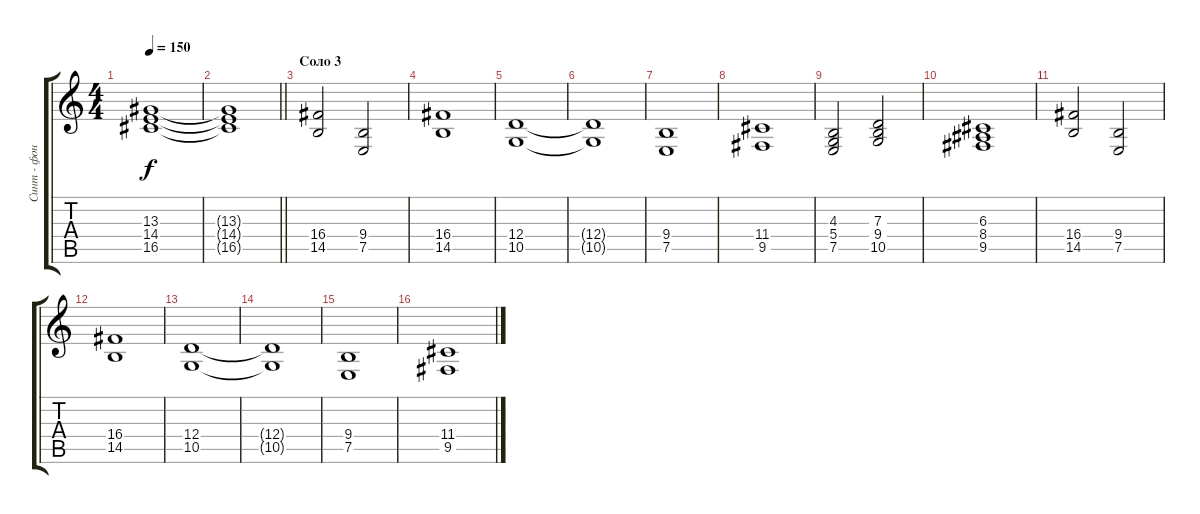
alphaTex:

\track ("Синт - фон" "Синт - фон") {instrument stringensemble1}
\staff {score tabs}
\tuning (E4 B3 G3 D3 A2 E2) {hide}
\ts (4 4)
\tempo 150
\clef g2
\ks c
(13.3 14.4 16.5).1{dy f} |
\barLineRight lightlight
(13.3{t} 14.4{t} 16.5{t}).1 |
\section ("" "Соло 3")
(16.4 14.5).2 (9.4 7.5).2 |
(16.4 14.5).1 |
(12.4 10.5).1 |
(12.4{t} 10.5{t}).1 |
(9.4 7.5).1 |
(11.4 9.5).1 |
(4.3 5.4 7.5).2 (7.3 9.4 10.5).2 |
(6.3 8.4 9.5).1 |
(16.4 14.5).2 (9.4 7.5).2 |
(16.4 14.5).1 |
(12.4 10.5).1 |
(12.4{t} 10.5{t}).1 |
(9.4 7.5).1 |
(11.4 9.5).1
